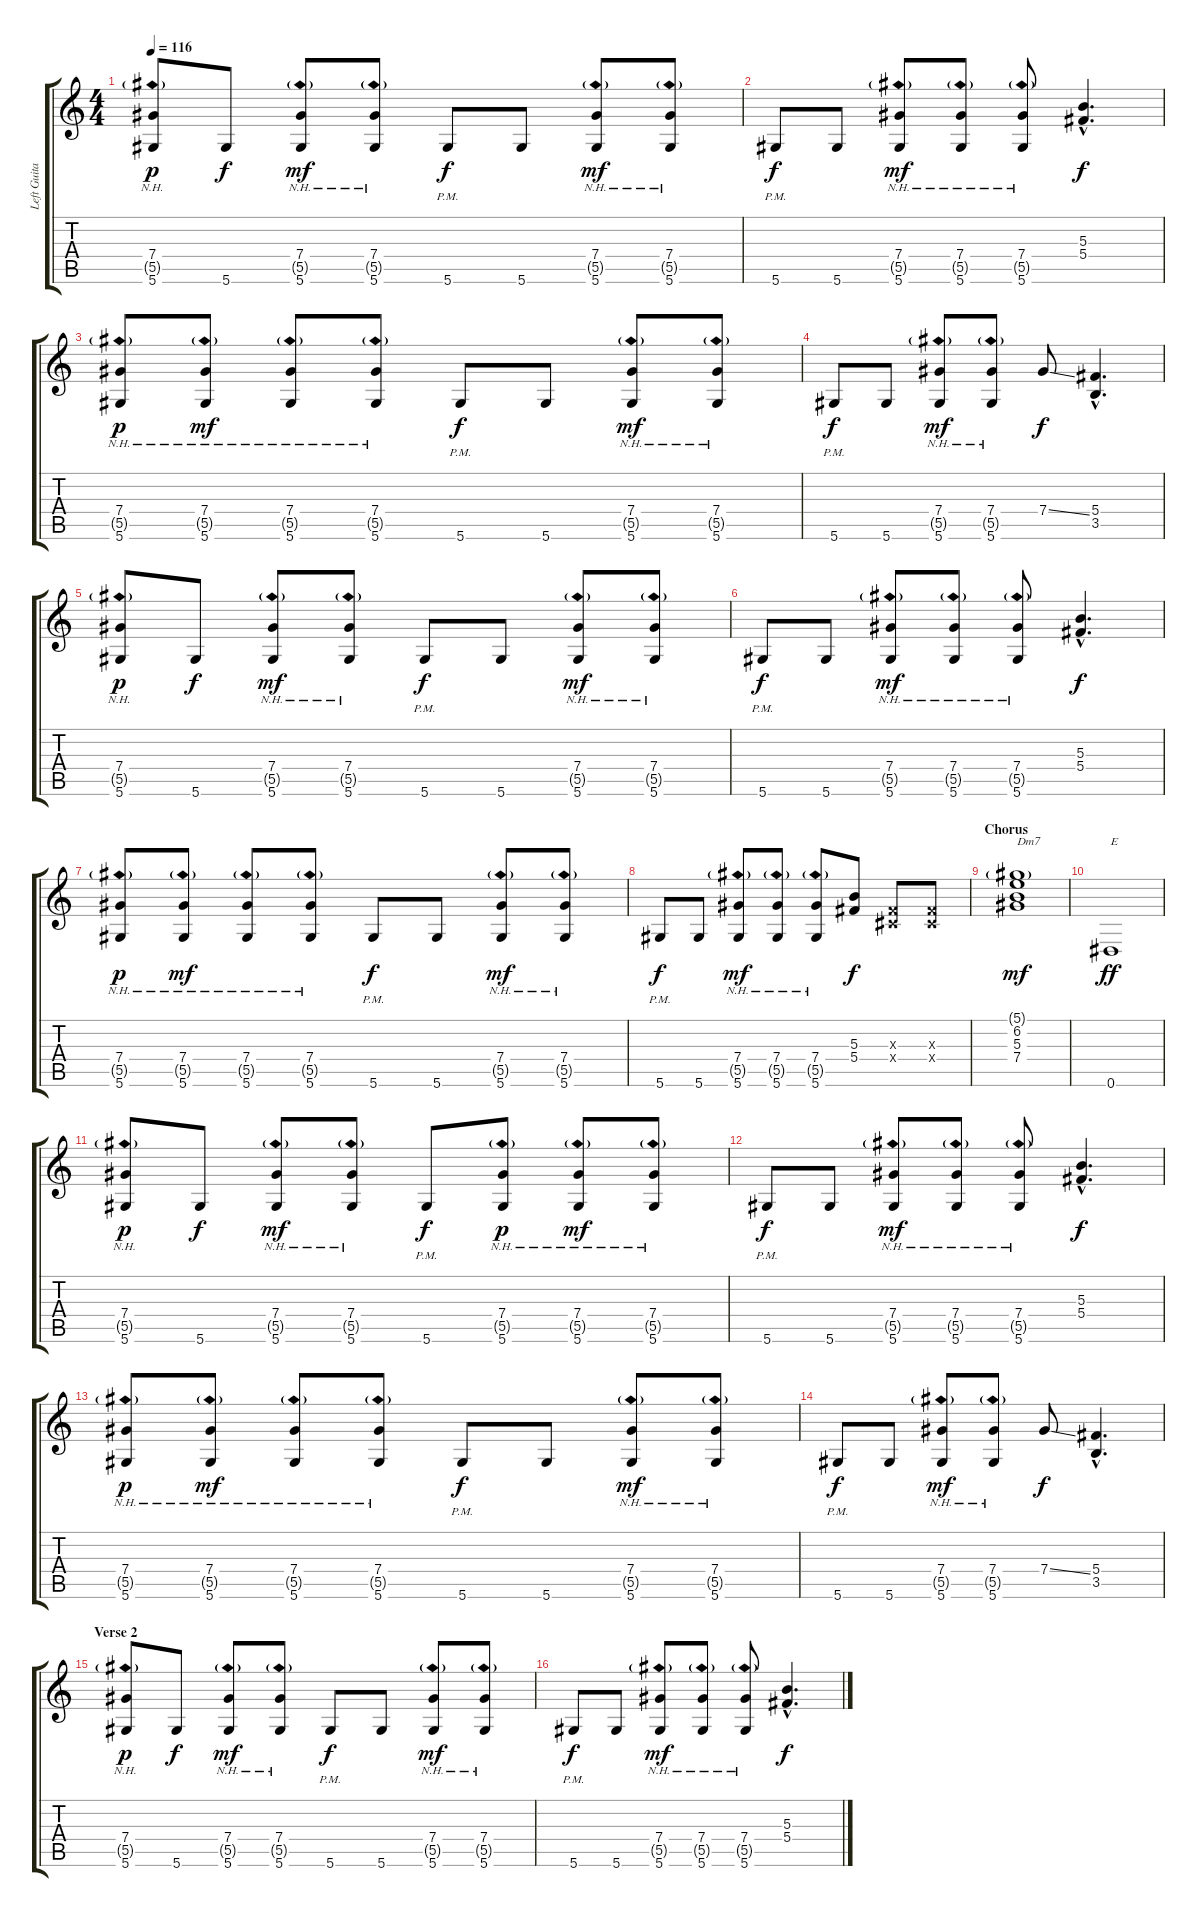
\track ("Left Guitar" "Left Guita") {instrument overdrivenguitar}
\staff {score tabs}
\tuning (Eb4 Bb3 Gb3 Db3 Ab2 Eb2) {hide}
\ts (4 4)
\tempo 116
\clef g2
\ks c
(7.4 5.5{nh g} 5.6).8{dy p} 5.6.8{dy f} (7.4 5.5{nh g} 5.6).8{dy mf} (7.4 5.5{nh g} 5.6).8 5.6{pm}.8{dy f} 5.6.8 (7.4 5.5{nh g} 5.6).8{dy mf} (7.4 5.5{nh g} 5.6).8 |
5.6{pm}.8{dy f} 5.6.8 (7.4 5.5{nh g} 5.6).8{dy mf} (7.4 5.5{nh g} 5.6).8 (7.4 5.5{nh g} 5.6).8 (5.3{hac} 5.4{hac}).4{d dy f} |
(7.4 5.5{nh g} 5.6).8{dy p} (7.4 5.5{nh g} 5.6).8{dy mf} (7.4 5.5{nh g} 5.6).8 (7.4 5.5{nh g} 5.6).8 5.6{pm}.8{dy f} 5.6.8 (7.4 5.5{nh g} 5.6).8{dy mf} (7.4 5.5{nh g} 5.6).8 |
5.6{pm}.8{dy f} 5.6.8 (7.4 5.5{nh g} 5.6).8{dy mf} (7.4 5.5{nh g} 5.6).8 7.4{ss}.8{dy f} (5.4{hac} 3.5{hac}).4{d} |
(7.4 5.5{nh g} 5.6).8{dy p} 5.6.8{dy f} (7.4 5.5{nh g} 5.6).8{dy mf} (7.4 5.5{nh g} 5.6).8 5.6{pm}.8{dy f} 5.6.8 (7.4 5.5{nh g} 5.6).8{dy mf} (7.4 5.5{nh g} 5.6).8 |
5.6{pm}.8{dy f} 5.6.8 (7.4 5.5{nh g} 5.6).8{dy mf} (7.4 5.5{nh g} 5.6).8 (7.4 5.5{nh g} 5.6).8 (5.3{hac} 5.4{hac}).4{d dy f} |
(7.4 5.5{nh g} 5.6).8{dy p} (7.4 5.5{nh g} 5.6).8{dy mf} (7.4 5.5{nh g} 5.6).8 (7.4 5.5{nh g} 5.6).8 5.6{pm}.8{dy f} 5.6.8 (7.4 5.5{nh g} 5.6).8{dy mf} (7.4 5.5{nh g} 5.6).8 |
5.6{pm}.8{dy f} 5.6.8 (7.4 5.5{nh g} 5.6).8{dy mf} (7.4 5.5{nh g} 5.6).8 (7.4 5.5{nh g} 5.6).8 (5.3 5.4).8{dy f} (0.3{x} 0.4{x}).8 (0.3{x} 0.4{x}).8 |
\section ("" "Chorus")
(5.1{g} 6.2 5.3 7.4).1{txt "Dm7" dy mf} |
0.6.1{txt "E" dy ff} |
(7.4 5.5{nh g} 5.6).8{dy p} 5.6.8{dy f} (7.4 5.5{nh g} 5.6).8{dy mf} (7.4 5.5{nh g} 5.6).8 5.6{pm}.8{dy f} (7.4 5.5{nh g} 5.6).8{dy p} (7.4 5.5{nh g} 5.6).8{dy mf} (7.4 5.5{nh g} 5.6).8 |
5.6{pm}.8{dy f} 5.6.8 (7.4 5.5{nh g} 5.6).8{dy mf} (7.4 5.5{nh g} 5.6).8 (7.4 5.5{nh g} 5.6).8 (5.3{hac} 5.4{hac}).4{d dy f} |
(7.4 5.5{nh g} 5.6).8{dy p} (7.4 5.5{nh g} 5.6).8{dy mf} (7.4 5.5{nh g} 5.6).8 (7.4 5.5{nh g} 5.6).8 5.6{pm}.8{dy f} 5.6.8 (7.4 5.5{nh g} 5.6).8{dy mf} (7.4 5.5{nh g} 5.6).8 |
5.6{pm}.8{dy f} 5.6.8 (7.4 5.5{nh g} 5.6).8{dy mf} (7.4 5.5{nh g} 5.6).8 7.4{ss}.8{dy f} (5.4{hac} 3.5{hac}).4{d} |
\section ("" "Verse 2")
(7.4 5.5{nh g} 5.6).8{dy p} 5.6.8{dy f} (7.4 5.5{nh g} 5.6).8{dy mf} (7.4 5.5{nh g} 5.6).8 5.6{pm}.8{dy f} 5.6.8 (7.4 5.5{nh g} 5.6).8{dy mf} (7.4 5.5{nh g} 5.6).8 |
5.6{pm}.8{dy f} 5.6.8 (7.4 5.5{nh g} 5.6).8{dy mf} (7.4 5.5{nh g} 5.6).8 (7.4 5.5{nh g} 5.6).8 (5.3{hac} 5.4{hac}).4{d dy f}
